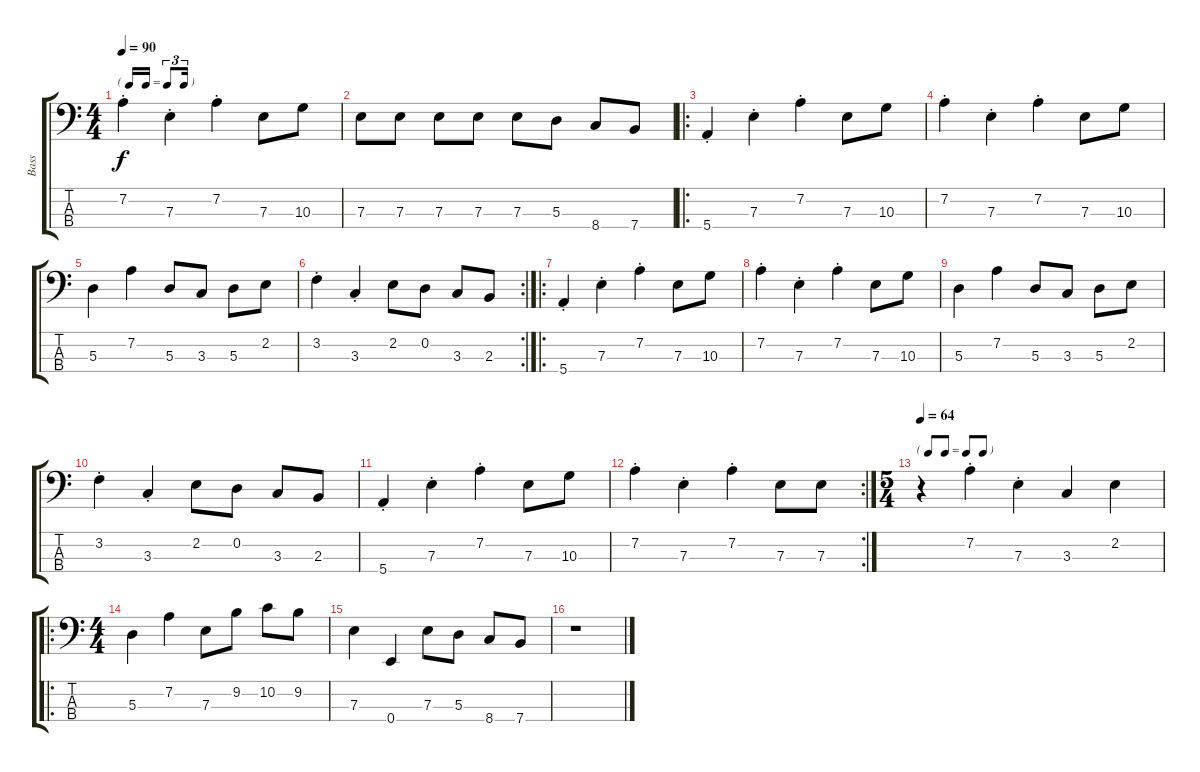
\track ("Bass" "Bass") {instrument electricbassfinger}
\staff {score tabs}
\tuning (G2 D2 A1 E1) {hide}
\ts (4 4)
\tf triplet16th
\tempo 90
\clef f4
\ks c
7.2{st}.4{dy f} 7.3{st}.4 7.2{st}.4 7.3.8 10.3.8 |
7.3.8 7.3.8 7.3.8 7.3.8 7.3.8 5.3.8 8.4.8 7.4.8 |
\ro
5.4{st}.4 7.3{st}.4 7.2{st}.4 7.3.8 10.3.8 |
7.2{st}.4 7.3{st}.4 7.2{st}.4 7.3.8 10.3.8 |
5.3.4 7.2.4 5.3.8 3.3.8 5.3.8 2.2.8 |
\rc 2
3.2{st}.4 3.3{st}.4 2.2.8 0.2.8 3.3.8 2.3.8 |
\ro
5.4{st}.4 7.3{st}.4 7.2{st}.4 7.3.8 10.3.8 |
7.2{st}.4 7.3{st}.4 7.2{st}.4 7.3.8 10.3.8 |
5.3.4 7.2.4 5.3.8 3.3.8 5.3.8 2.2.8 |
3.2{st}.4 3.3{st}.4 2.2.8 0.2.8 3.3.8 2.3.8 |
5.4{st}.4 7.3{st}.4 7.2{st}.4 7.3.8 10.3.8 |
\rc 2
7.2{st}.4 7.3{st}.4 7.2{st}.4 7.3.8 7.3.8 |
\ts (5 4)
\tf none
\tempo 64
r.4 7.2{st}.4 7.3{st}.4 3.3.4 2.2.4 |
\ro
\ts (4 4)
5.3.4 7.2.4 7.3.8 9.2.8 10.2.8 9.2.8 |
7.3.4 0.4.4 7.3.8 5.3.8 8.4.8 7.4.8 |
r.1
